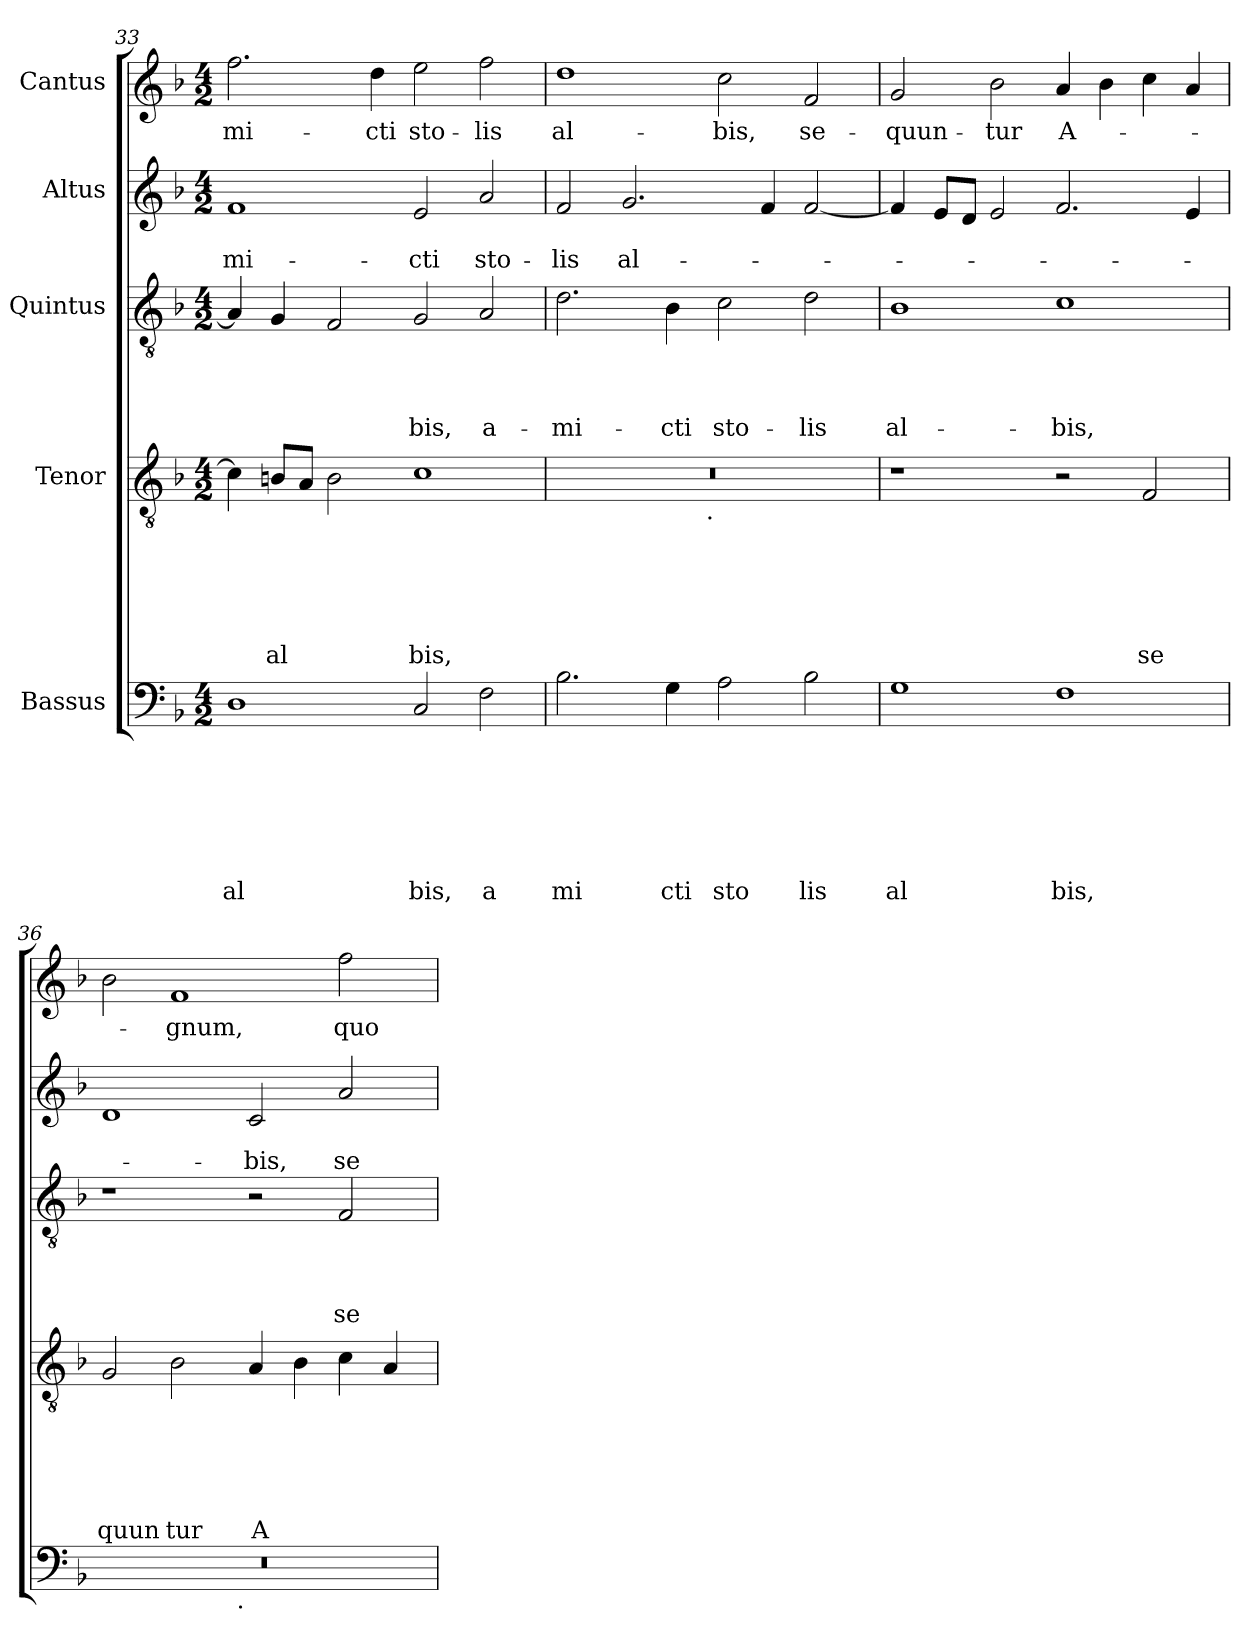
**kern	**text	**text	**text	**text	**text	**text	**text	**kern	**text	**text	**text	**text	**text	**text	**kern	**text	**text	**text	**text	**kern	**text	**text	**kern	**text
*part5	*part5	*part5	*part5	*part5	*part5	*part5	*part5	*part4	*part4	*part4	*part4	*part4	*part4	*part4	*part3	*part3	*part3	*part3	*part3	*part2	*part2	*part2	*part1	*part1
*staff5	*staff5	*staff5	*staff5	*staff5	*staff5	*staff5	*staff5	*staff4	*staff4	*staff4	*staff4	*staff4	*staff4	*staff4	*staff3	*staff3	*staff3	*staff3	*staff3	*staff2	*staff2	*staff2	*staff1	*staff1
*I"Bassus	*	*	*	*	*	*	*	*I"Tenor	*	*	*	*	*	*	*I"Quintus	*	*	*	*	*I"Altus	*	*	*I"Cantus	*
!!LO:LB:g=z
*clefF4	*	*	*	*	*	*	*	*clefGv2	*	*	*	*	*	*	*clefGv2	*	*	*	*	*clefG2	*	*	*clefG2	*
*k[b-]	*	*	*	*	*	*	*	*k[b-]	*	*	*	*	*	*	*k[b-]	*	*	*	*	*k[b-]	*	*	*k[b-]	*
*F:	*	*	*	*	*	*	*	*F:	*	*	*	*	*	*	*F:	*	*	*	*	*F:	*	*	*F:	*
*M4/2	*	*	*	*	*	*	*	*M4/2	*	*	*	*	*	*	*M4/2	*	*	*	*	*M4/2	*	*	*M4/2	*
=33	=33	=33	=33	=33	=33	=33	=33	=33	=33	=33	=33	=33	=33	=33	=33	=33	=33	=33	=33	=33	=33	=33	=33	=33
!	!	!	!	!	!	!	!LO:LY:b	!	!	!	!	!	!	!	!	!	!	!	!	!	!	!LO:LY:b	!	!LO:LY:b
1D	.	.	.	.	.	.	al	4c\]	.	.	.	.	.	.	4A/]	.	.	.	.	1f	.	-mi-	2.ff\	mi-
!	!	!	!	!	!	!	!	!	!	!	!	!	!	!LO:LY:b	!	!	!	!	!	!	!	!	!	!
.	.	.	.	.	.	.	.	8Bn/L	.	.	.	.	.	al	4G/	.	.	.	.	.	.	.	.	.
.	.	.	.	.	.	.	.	8A/J	.	.	.	.	.	.	.	.	.	.	.	.	.	.	.	.
.	.	.	.	.	.	.	.	2B\	.	.	.	.	.	.	2F/	.	.	.	.	.	.	.	.	.
!	!	!	!	!	!	!	!	!	!	!	!	!	!	!	!	!	!	!	!	!	!	!	!	!LO:LY:b
.	.	.	.	.	.	.	.	.	.	.	.	.	.	.	.	.	.	.	.	.	.	.	4dd\	-cti
!	!	!	!	!	!	!	!LO:LY:b	!	!	!	!	!	!	!LO:LY:b	!	!	!	!	!LO:LY:b	!	!	!LO:LY:b	!	!LO:LY:b
2C/	.	.	.	.	.	.	bis,	1c	.	.	.	.	.	bis,	2G/	.	.	.	bis,	2e/	.	-cti	2ee\	sto-
!	!	!	!	!	!	!	!LO:LY:b	!	!	!	!	!	!	!	!	!	!	!	!LO:LY:b	!	!	!LO:LY:b	!	!LO:LY:b
2F\	.	.	.	.	.	.	a	.	.	.	.	.	.	.	2A/	.	.	.	a-	2a/	.	sto-	2ff\	-lis
=34	=34	=34	=34	=34	=34	=34	=34	=34	=34	=34	=34	=34	=34	=34	=34	=34	=34	=34	=34	=34	=34	=34	=34	=34
!	!	!	!	!	!	!	!LO:LY:b	!	!	!	!	!	!	!	!	!	!	!	!LO:LY:b	!	!	!LO:LY:b	!	!LO:LY:b
*	*	*	*	*	*	*	*	*^	*	*	*	*	*	*	*	*	*	*	*	*	*	*	*	*
2.B-\	.	.	.	.	.	.	mi	0r	2ryy	.	.	.	.	.	.	2.d\	.	.	.	-mi-	2f/	.	-lis	1dd	al-
!	!	!	!	!	!	!	!	!	!	!	!	!	!	!	!	!	!	!	!	!	!	!	!LO:LY:b	!	!
.	.	.	.	.	.	.	.	.	4...ryy	.	.	.	.	.	.	.	.	.	.	.	2.g/	.	al-	.	.
!	!	!	!	!	!	!	!LO:LY:b	!	!	!	!	!	!	!	!	!	!	!	!	!LO:LY:b	!	!	!	!	!
4G\	.	.	.	.	.	.	cti	.	.	.	.	.	.	.	.	4B-\	.	.	.	-cti	.	.	.	.	.
!	!	!	!	!	!	!	!	!	!LO:TX:b:t=.	!	!	!	!	!	!	!	!	!	!	!	!	!	!	!	!
.	.	.	.	.	.	.	.	.	1ryy	.	.	.	.	.	.	.	.	.	.	.	.	.	.	.	.
!	!	!	!	!	!	!	!LO:LY:b	!	!	!	!	!	!	!	!	!	!	!	!	!LO:LY:b	!	!	!	!	!LO:LY:b
2A\	.	.	.	.	.	.	sto	.	.	.	.	.	.	.	.	2c\	.	.	.	sto-	.	.	.	2cc\	-bis,
.	.	.	.	.	.	.	.	.	.	.	.	.	.	.	.	.	.	.	.	.	4f/	.	.	.	.
!	!	!	!	!	!	!	!LO:LY:b	!	!	!	!	!	!	!	!	!	!	!	!	!LO:LY:b	!	!	!	!	!LO:LY:b
2B-\	.	.	.	.	.	.	lis	.	.	.	.	.	.	.	.	2d\	.	.	.	-lis	[<2f/	.	.	2f/	se-
.	.	.	.	.	.	.	.	.	32ryy	.	.	.	.	.	.	.	.	.	.	.	.	.	.	.	.
=35	=35	=35	=35	=35	=35	=35	=35	=35	=35	=35	=35	=35	=35	=35	=35	=35	=35	=35	=35	=35	=35	=35	=35	=35	=35
!	!	!	!	!	!	!	!LO:LY:b	!	!	!	!	!	!	!	!	!	!	!	!	!LO:LY:b	!	!	!	!	!LO:LY:b
*	*	*	*	*	*	*	*	*v	*v	*	*	*	*	*	*	*	*	*	*	*	*	*	*	*	*
1G	.	.	.	.	.	.	al	1r	.	.	.	.	.	.	1B-	.	.	.	al-	4f/]	.	.	2g/	-quun-
.	.	.	.	.	.	.	.	.	.	.	.	.	.	.	.	.	.	.	.	8e/L	.	.	.	.
.	.	.	.	.	.	.	.	.	.	.	.	.	.	.	.	.	.	.	.	8d/J	.	.	.	.
!	!	!	!	!	!	!	!	!	!	!	!	!	!	!	!	!	!	!	!	!	!	!	!	!LO:LY:b
.	.	.	.	.	.	.	.	.	.	.	.	.	.	.	.	.	.	.	.	2e/	.	.	2b-\	-tur
!	!	!	!	!	!	!	!LO:LY:b	!	!	!	!	!	!	!	!	!	!	!	!LO:LY:b	!	!	!	!	!LO:LY:b
1F	.	.	.	.	.	.	bis,	2r	.	.	.	.	.	.	1c	.	.	.	-bis,	2.f/	.	.	4a/	A-
.	.	.	.	.	.	.	.	.	.	.	.	.	.	.	.	.	.	.	.	.	.	.	4b-\	.
!	!	!	!	!	!	!	!	!	!	!	!	!	!	!LO:LY:b	!	!	!	!	!	!	!	!	!	!
.	.	.	.	.	.	.	.	2F/	.	.	.	.	.	se	.	.	.	.	.	.	.	.	4cc\	.
.	.	.	.	.	.	.	.	.	.	.	.	.	.	.	.	.	.	.	.	4e/	.	.	4a/	.
=36	=36	=36	=36	=36	=36	=36	=36	=36	=36	=36	=36	=36	=36	=36	=36	=36	=36	=36	=36	=36	=36	=36	=36	=36
!	!	!	!	!	!	!	!	!	!	!	!	!	!	!LO:LY:b	!	!	!	!	!	!	!	!	!	!
*^	*	*	*	*	*	*	*	*	*	*	*	*	*	*	*	*	*	*	*	*	*	*	*	*
0r	2ryy	.	.	.	.	.	.	.	2G/	.	.	.	.	.	quun	1r	.	.	.	.	1d	.	.	2b-\	.
!	!	!	!	!	!	!	!	!	!	!	!	!	!	!	!LO:LY:b	!	!	!	!	!	!	!	!	!	!LO:LY:b
.	4...ryy	.	.	.	.	.	.	.	2B-\	.	.	.	.	.	tur	.	.	.	.	.	.	.	.	1f	-gnum,
!	!LO:TX:b:t=.	!	!	!	!	!	!	!	!	!	!	!	!	!	!	!	!	!	!	!	!	!	!	!	!
.	1ryy	.	.	.	.	.	.	.	.	.	.	.	.	.	.	.	.	.	.	.	.	.	.	.	.
!	!	!	!	!	!	!	!	!	!	!	!	!	!	!	!LO:LY:b	!	!	!	!	!	!	!	!LO:LY:b	!	!
.	.	.	.	.	.	.	.	.	4A/	.	.	.	.	.	A	2r	.	.	.	.	2c/	.	-bis,	.	.
.	.	.	.	.	.	.	.	.	4B-\	.	.	.	.	.	.	.	.	.	.	.	.	.	.	.	.
!	!	!	!	!	!	!	!	!	!	!	!	!	!	!	!	!	!	!	!	!LO:LY:b	!	!	!LO:LY:b	!	!LO:LY:b
.	.	.	.	.	.	.	.	.	4c\	.	.	.	.	.	.	2F/	.	.	.	se-	2a/	.	se-	2ff\	quo-
.	.	.	.	.	.	.	.	.	4A/	.	.	.	.	.	.	.	.	.	.	.	.	.	.	.	.
.	32ryy	.	.	.	.	.	.	.	.	.	.	.	.	.	.	.	.	.	.	.	.	.	.	.	.
*v	*v	*	*	*	*	*	*	*	*	*	*	*	*	*	*	*	*	*	*	*	*	*	*	*	*
=	=	=	=	=	=	=	=	=	=	=	=	=	=	=	=	=	=	=	=	=	=	=	=	=
*-	*-	*-	*-	*-	*-	*-	*-	*-	*-	*-	*-	*-	*-	*-	*-	*-	*-	*-	*-	*-	*-	*-	*-	*-
